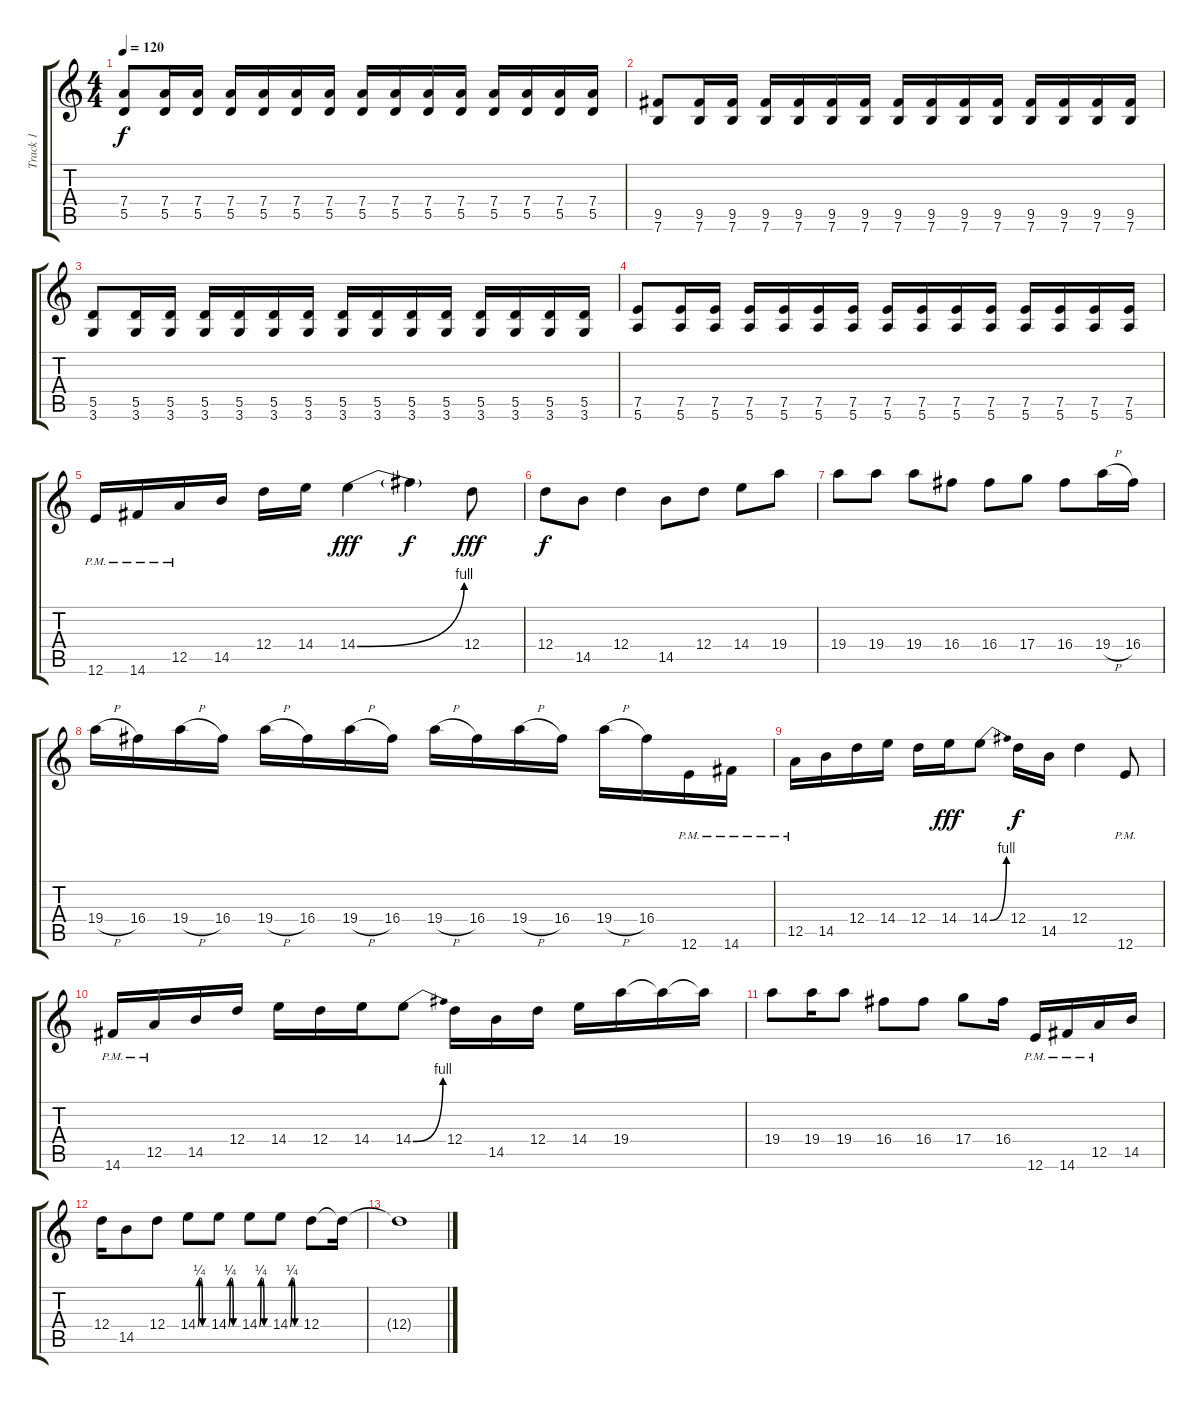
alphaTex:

\track ("Track 1" "Track 1") {instrument overdrivenguitar}
\staff {score tabs}
\tuning (E4 B3 G3 D3 A2 E2) {hide}
\ts (4 4)
\tempo 120
\clef g2
\ks c
(7.4 5.5).8{dy f} (7.4 5.5).16 (7.4 5.5).16 (7.4 5.5).16 (7.4 5.5).16 (7.4 5.5).16 (7.4 5.5).16 (7.4 5.5).16 (7.4 5.5).16 (7.4 5.5).16 (7.4 5.5).16 (7.4 5.5).16 (7.4 5.5).16 (7.4 5.5).16 (7.4 5.5).16 |
(9.5 7.6).8 (9.5 7.6).16 (9.5 7.6).16 (9.5 7.6).16 (9.5 7.6).16 (9.5 7.6).16 (9.5 7.6).16 (9.5 7.6).16 (9.5 7.6).16 (9.5 7.6).16 (9.5 7.6).16 (9.5 7.6).16 (9.5 7.6).16 (9.5 7.6).16 (9.5 7.6).16 |
(5.5 3.6).8 (5.5 3.6).16 (5.5 3.6).16 (5.5 3.6).16 (5.5 3.6).16 (5.5 3.6).16 (5.5 3.6).16 (5.5 3.6).16 (5.5 3.6).16 (5.5 3.6).16 (5.5 3.6).16 (5.5 3.6).16 (5.5 3.6).16 (5.5 3.6).16 (5.5 3.6).16 |
(7.5 5.6).8 (7.5 5.6).16 (7.5 5.6).16 (7.5 5.6).16 (7.5 5.6).16 (7.5 5.6).16 (7.5 5.6).16 (7.5 5.6).16 (7.5 5.6).16 (7.5 5.6).16 (7.5 5.6).16 (7.5 5.6).16 (7.5 5.6).16 (7.5 5.6).16 (7.5 5.6).16 |
12.6{pm}.16 14.6{pm}.16 12.5{pm}.16 14.5.16 12.4.16 14.4.16 14.4{be (bend 0 0 60 4)}.4{dy fff} 14.4{t}.4{dy f} 12.4.8{dy fff} |
12.4.8{dy f} 14.5.8 12.4.4 14.5.8 12.4.8 14.4.8 19.4.8 |
19.4.8 19.4.8 19.4.8 16.4.8 16.4.8 17.4.8 16.4.8 19.4{h}.16 16.4.16 |
19.4{h}.16 16.4.16 19.4{h}.16 16.4.16 19.4{h}.16 16.4.16 19.4{h}.16 16.4.16 19.4{h}.16 16.4.16 19.4{h}.16 16.4.16 19.4{h}.16 16.4.16 12.6{pm}.16 14.6{pm}.16 |
12.5{pm}.16 14.5.16 12.4.16 14.4.16 12.4.16 14.4.16{dy fff} 14.4{be (bend 0 0 60 4)}.8 12.4.16{dy f} 14.5.16 12.4.4 12.6{pm}.8 |
14.6{pm}.16 12.5{pm}.16 14.5.16 12.4.16 14.4.16 12.4.16 14.4.16 14.4{be (bend 0 0 60 4)}.8 12.4.16 14.5.16 12.4.16 14.4.16 19.4.16 19.4{t}.16 19.4{t}.16 |
19.4.8 19.4.16 19.4.8 16.4.8 16.4.8 17.4.8 16.4.16 12.6{pm}.16 14.6{pm}.16 12.5{pm}.16 14.5.16 |
12.4.16 14.5.8 12.4.8 14.4{be (custom 0 0 10 1 20 1 30 0 60 0)}.8 14.4{be (custom 0 0 10 1 20 1 30 0 60 0)}.8 14.4{be (custom 0 0 10 1 20 1 30 0 60 0)}.8 14.4{be (custom 0 0 10 1 20 1 30 0 60 0)}.8 12.4.8 12.4{t}.16 |
12.4{t}.1
